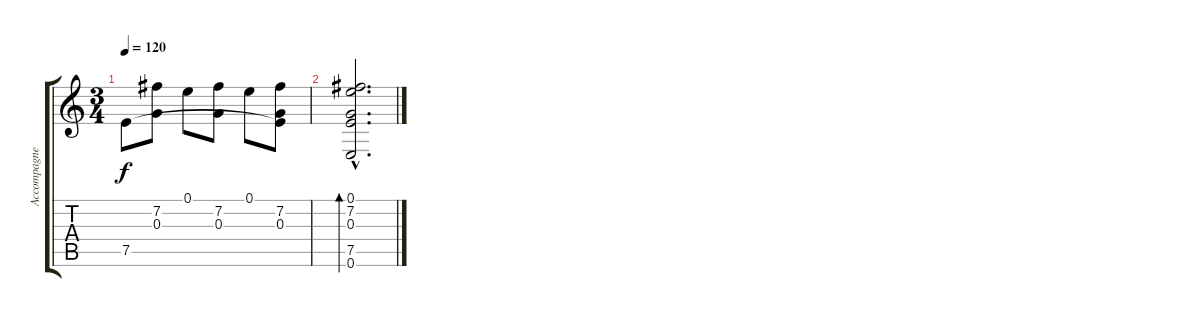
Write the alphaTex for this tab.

\track ("Accompagnement" "Accompagne") {instrument acousticguitarnylon}
\staff {score tabs}
\tuning (E4 B3 G3 D3 A2 E2) {hide}
\ts (3 4)
\tempo 120
\clef g2
\ks c
7.5.8{dy f} (7.2 0.3).8 0.1.8 (7.2 0.3).8 0.1.8 (7.2 0.3 7.5{t}).8 |
(0.1{hac} 7.2{hac} 0.3{hac} 7.5{hac} 0.6{hac}).2{d bd 480}
